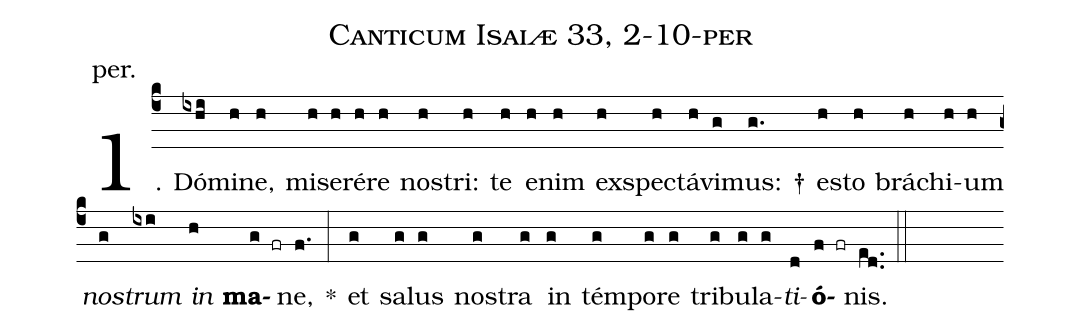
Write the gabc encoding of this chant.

name: Canticum Isaiæ 33, 2-10-per;
annotation: per.;
%%
(c4)1. Dó(ixhi)mi(h)ne,(h) mi(h)se(h)ré(h)re(h) nos(h)tri:(h) te(h) e(h)nim(h) ex(h)spec(h)tá(h)vi(g)mus: †(g.) es(h)to(h) brá(h)chi(h)um(h) <i>nos</i>(g)<i>trum</i>(ixi) <i>in</i>(h) <b>ma</b>(g fr)ne,(f.) *(:) et(g) sa(g)lus(g) nos(g)tra(g) in(g) tém(g)po(g)re(g) tri(g)bu(g)la(g)<i>ti</i>(d)<b>ó</b>(f fr)nis.(ed..) (::)
